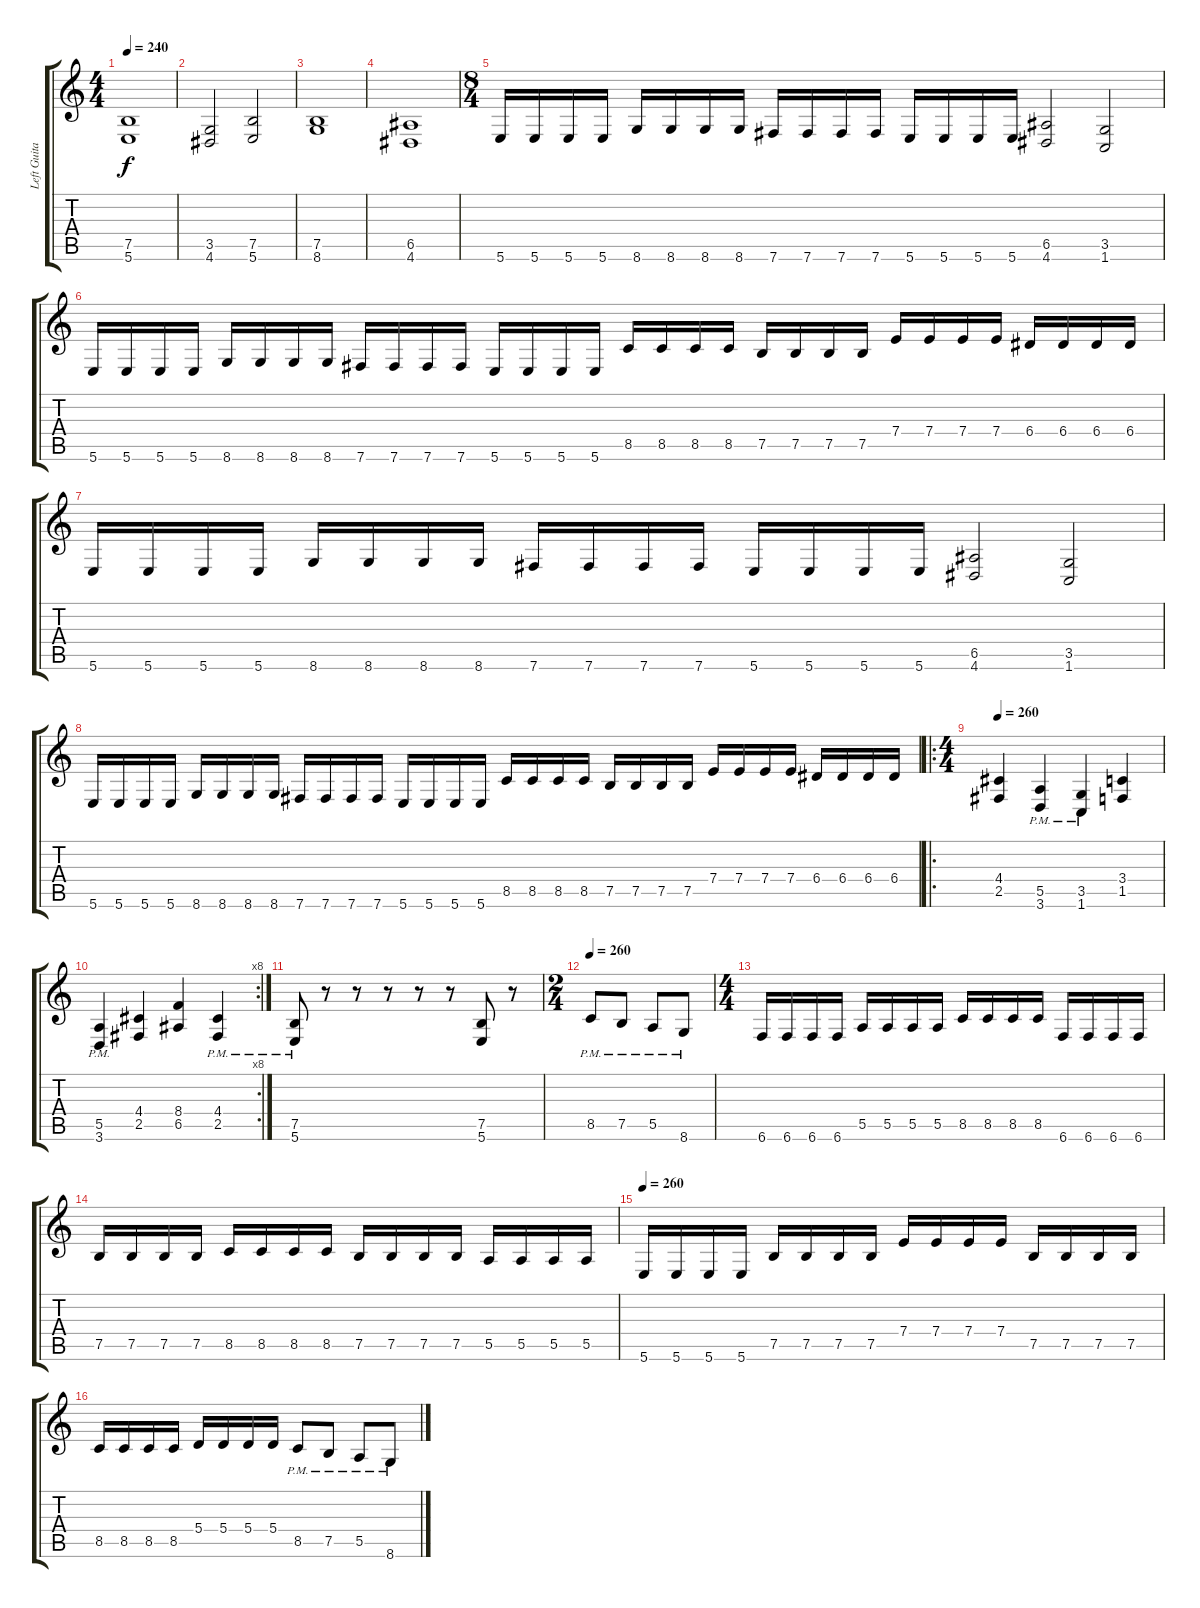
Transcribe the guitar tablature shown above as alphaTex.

\track ("Left Guitar" "Left Guita") {instrument distortionguitar}
\staff {score tabs}
\tuning (B3 Gb3 D3 A2 E2 B1) {hide}
\ts (4 4)
\tempo 240
\clef g2
\ks c
(7.5 5.6).1{dy f} |
(3.5 4.6).2 (7.5 5.6).2 |
(7.5 8.6).1 |
(6.5 4.6).1 |
\ts (8 4)
5.6.16 5.6.16 5.6.16 5.6.16 8.6.16 8.6.16 8.6.16 8.6.16 7.6.16 7.6.16 7.6.16 7.6.16 5.6.16 5.6.16 5.6.16 5.6.16 (6.5 4.6).2 (3.5 1.6).2 |
5.6.16 5.6.16 5.6.16 5.6.16 8.6.16 8.6.16 8.6.16 8.6.16 7.6.16 7.6.16 7.6.16 7.6.16 5.6.16 5.6.16 5.6.16 5.6.16 8.5.16 8.5.16 8.5.16 8.5.16 7.5.16 7.5.16 7.5.16 7.5.16 7.4.16 7.4.16 7.4.16 7.4.16 6.4.16 6.4.16 6.4.16 6.4.16 |
5.6.16 5.6.16 5.6.16 5.6.16 8.6.16 8.6.16 8.6.16 8.6.16 7.6.16 7.6.16 7.6.16 7.6.16 5.6.16 5.6.16 5.6.16 5.6.16 (6.5 4.6).2 (3.5 1.6).2 |
5.6.16 5.6.16 5.6.16 5.6.16 8.6.16 8.6.16 8.6.16 8.6.16 7.6.16 7.6.16 7.6.16 7.6.16 5.6.16 5.6.16 5.6.16 5.6.16 8.5.16 8.5.16 8.5.16 8.5.16 7.5.16 7.5.16 7.5.16 7.5.16 7.4.16 7.4.16 7.4.16 7.4.16 6.4.16 6.4.16 6.4.16 6.4.16 |
\ro
\ts (4 4)
\tempo 260
(4.4 2.5).4 (5.5{pm} 3.6{pm}).4 (3.5{pm} 1.6{pm}).4 (3.4 1.5).4 |
\rc 8
(5.5{pm} 3.6{pm}).4 (4.4 2.5).4 (8.4 6.5).4 (4.4{pm} 2.5{pm}).4 |
(7.5{pm} 5.6{pm}).8 r.8 r.8 r.8 r.8 r.8 (7.5 5.6).8 r.8 |
\ts (2 4)
\tempo 260
8.5{pm}.8 7.5{pm}.8 5.5{pm}.8 8.6{pm}.8 |
\ts (4 4)
6.6.16 6.6.16 6.6.16 6.6.16 5.5.16 5.5.16 5.5.16 5.5.16 8.5.16 8.5.16 8.5.16 8.5.16 6.6.16 6.6.16 6.6.16 6.6.16 |
7.5.16 7.5.16 7.5.16 7.5.16 8.5.16 8.5.16 8.5.16 8.5.16 7.5.16 7.5.16 7.5.16 7.5.16 5.5.16 5.5.16 5.5.16 5.5.16 |
\tempo 260
5.6.16 5.6.16 5.6.16 5.6.16 7.5.16 7.5.16 7.5.16 7.5.16 7.4.16 7.4.16 7.4.16 7.4.16 7.5.16 7.5.16 7.5.16 7.5.16 |
8.5.16 8.5.16 8.5.16 8.5.16 5.4.16 5.4.16 5.4.16 5.4.16 8.5{pm}.8 7.5{pm}.8 5.5{pm}.8 8.6{pm}.8
